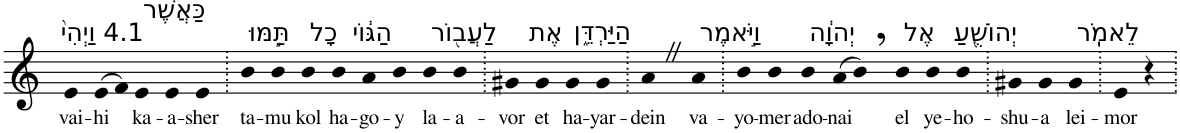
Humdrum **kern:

**kern	**text
*part1	*part1
*staff1	*staff1
*I"Piano	*
*I'Pno	*
*clefG2	*
*k[]	*
=1	=1
!LO:TX:a:t=4.1 וַיְהִי֙	!
!	!LO:LY:b
4e	vai-
!	!LO:LY:b
(>8e	-hi
8f)	.
!LO:TX:a:t=כַּאֲשֶׁר	!
!	!LO:LY:b
4e	ka-
!	!LO:LY:b
4e	-a-
!	!LO:LY:b
4e	-sher
=2.	=2.
!LO:TX:a:t=תַּ֣מּוּ	!
!	!LO:LY:b
4b	ta-
!	!LO:LY:b
4b	-mu
!LO:TX:a:t=כָל	!
!	!LO:LY:b
4b	kol
!LO:TX:a:t=הַגּ֔וֹי	!
!	!LO:LY:b
4b	ha-
!	!LO:LY:b
4a	-go-
!	!LO:LY:b
4b	-y
!LO:TX:a:t=לַעֲב֖וֹר	!
!	!LO:LY:b
4b	la-
!	!LO:LY:b
4b	-a-
=3.	=3.
!	!LO:LY:b
4g#X	-vor
!LO:TX:a:t=אֶת	!
!	!LO:LY:b
4g#	et
!LO:TX:a:t=הַיַּרְדֵּ֑ן	!
!	!LO:LY:b
4g#	ha-
!	!LO:LY:b
4g#	-yar-
=4.	=4.
!	!LO:LY:b
4aZ	-dein
!LO:TX:a:t=וַיֹּ֣אמֶר	!
!	!LO:LY:b
4a	va-
=5.	=5.
!	!LO:LY:b
4b	-yo-
!	!LO:LY:b
4b	-mer
!LO:TX:a:t=יְהוָ֔ה	!
!	!LO:LY:b
4b	ado-
!	!LO:LY:b
(>8a	-nai
8b,)	.
!LO:TX:a:t=אֶל	!
!	!LO:LY:b
4b	el
!LO:TX:a:t=יְהוֹשֻׁ֖עַ	!
!	!LO:LY:b
4b	ye-
!	!LO:LY:b
4b	-ho-
=6.	=6.
!	!LO:LY:b
4g#X	-shu-
!	!LO:LY:b
4g#	-a
!LO:TX:a:t=לֵאמֹֽר	!
!	!LO:LY:b
4g#	lei-
=7.	=7.
!	!LO:LY:b
4e	-mor
4r	.
=.	=.
*-	*-
